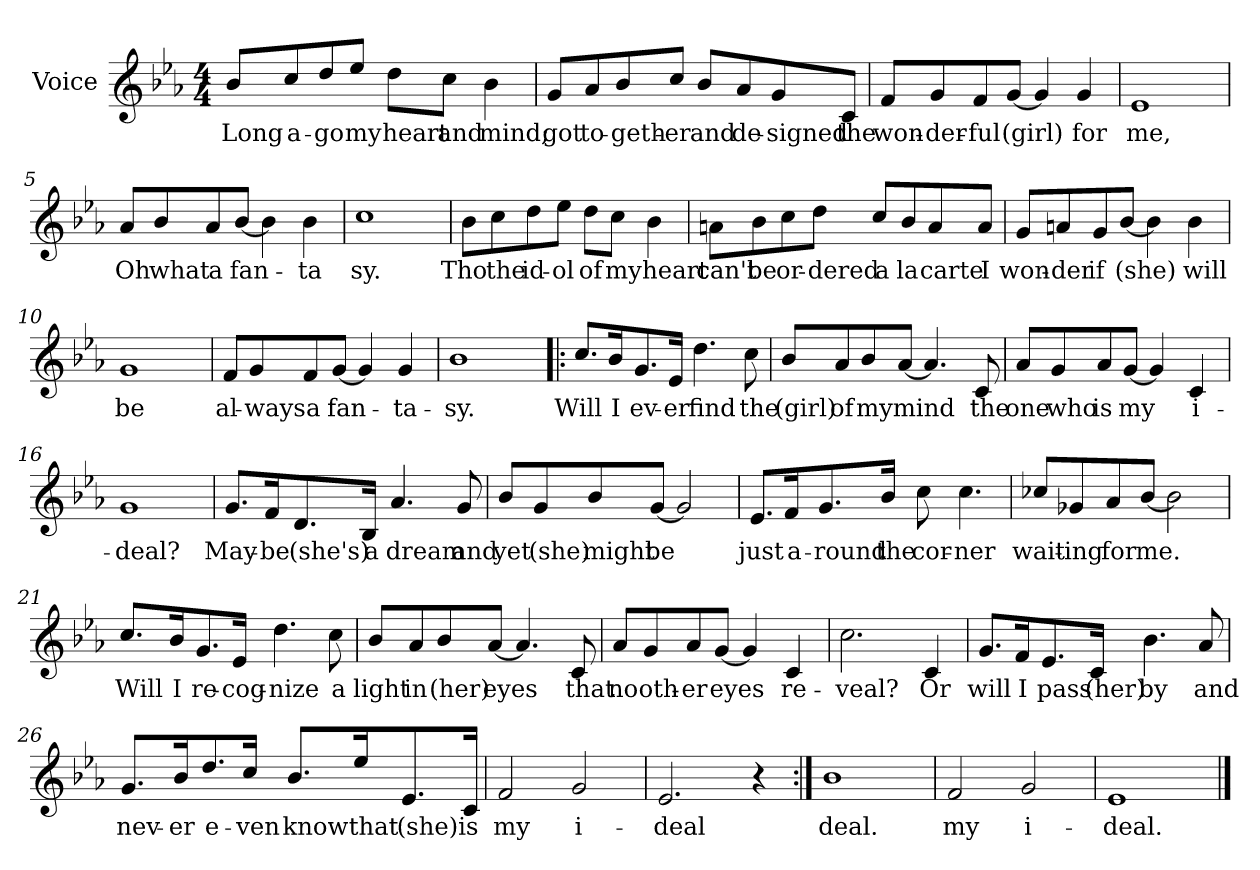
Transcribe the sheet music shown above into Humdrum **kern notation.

**kern	**text
*part1	*part1
*staff1	*staff1
*I"Voice	*
*clefG2	*
*k[b-e-a-]	*
*E-:	*
*M4/4	*
=1	=1
8b-/L	Long
8cc/	a-
8dd/	-go
8ee-/J	my
8dd\L	heart
8cc\J	and
4b-\	mind;
=2	=2
8g/L	got
8a-/	to-
8b-/	-geth-
8cc/J	-er
8b-/L	and
8a-/	de-
8g/	-signed
8c/J	the
=3	=3
8f/L	won-
8g/	-der-
8f/	-ful
[8g/J	(girl)
4g/]	.
4g/	for
!!LO:LB:g=z
=4	=4
1e-	me,
=5	=5
8a-/L	Oh
8b-/	what
8a-/	a
[8b-/J	-fan-
4b-\]	.
4b-\	-ta
=6	=6
1cc	sy.
=7	=7
8b-\L	Tho
8cc\	the
8dd\	id-
8ee-\J	-ol
8dd\L	of
8cc\J	my
4b-\	heart
!!LO:LB:g=z
=8	=8
8an\L	can't
8b-\	be
8cc\	or-
8dd\J	-dered
8cc/L	a
8b-/	la
8a/	carte
8a/J	I
=9	=9
8g/L	won-
8an/	-der
8g/	if
[8b-/J	(she)
4b-\]	.
4b-\	will
=10	=10
1g	be
=11	=11
8f/L	al-
8g/	-ways
8f/	a
[8g/J	fan-
4g/]	.
4g/	-ta-
=12	=12
1b-	-sy.
!!LO:LB:g=z
=13!|:	=13!|:
8.cc/L	Will
16b-/	I
8.g/	ev-
16e-/J	-er
4.dd\	find
8cc\	the
=14	=14
8b-/L	(girl)
8a-/	of
8b-/	my
[8a-/J	mind
4.a-/]	.
8c/	the
=15	=15
8a-/L	one
8g/	who
8a-/	is
[8g/J	my
4g/]	.
4c/	i-
=16	=16
1g	-deal?
!!LO:LB:g=z
=17	=17
8.g/L	May-
16f/	-be
8.d/	(she's)
16B-/J	a
4.a-/	dream
8g/	and
=18	=18
8b-/L	yet
8g/	(she)
8b-/	might
[8g/J	be
2g/]	.
=19	=19
8.e-/L	just
16f/	a-
8.g/	-round
16b-/J	the
8cc\	cor-
4.cc\	-ner
!!LO:LB:g=z
=20	=20
8cc-X/L	wait-
8g-X/	-ing
8a-/	for
[8b-/J	me.
2b-\]	.
=21	=21
8.cc/L	Will
16b-/	I
8.g/	re-
16e-/J	-cog-
4.dd\	-nize
8cc\	a
=22	=22
8b-/L	light
8a-/	in
8b-/	(her)
[8a-/J	eyes
4.a-/]	.
8c/	that
!!LO:LB:g=z
=23	=23
8a-/L	no
8g/	oth-
8a-/	-er
[8g/J	eyes
4g/]	.
4c/	re-
=24	=24
2.cc\	veal?
4c/	Or
=25	=25
8.g/L	will
16f/	I
8.e-/	pass
16c/J	(her)
4.b-\	by
8a-/	and
!!LO:LB:g=z
=26	=26
8.g/L	nev-
16b-/	-er
8.dd/	e-
16cc/J	-ven
8.b-/L	know
16ee-/	that
8.e-/	(she)
16c/J	is
=27	=27
2f/	my
2g/	i-
=28	=28
2.e-/	-deal
4r	.
=29:|!	=29:|!
1b-	deal.
=30	=30
2f/	my
2g/	i-
=31	=31
1e-	-deal.-
==	==
*-	*-
